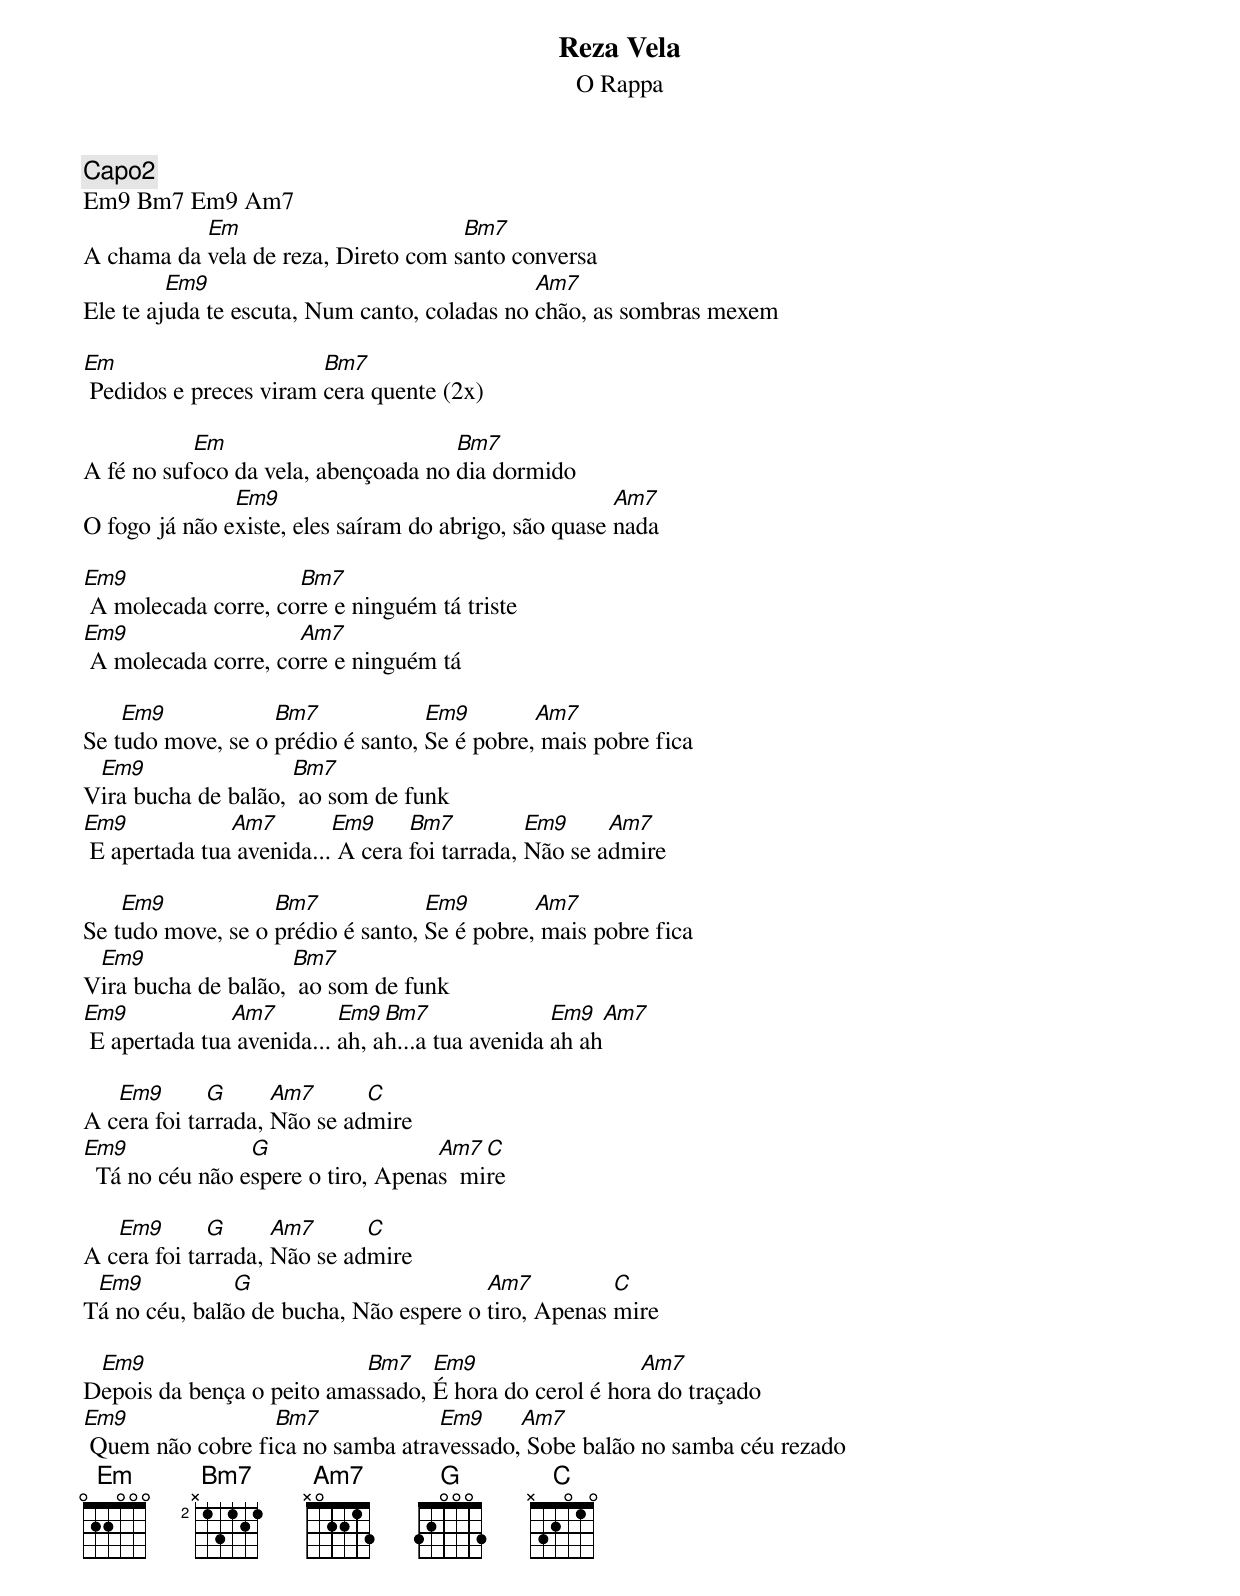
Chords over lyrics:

Reza Vela
O Rappa

Capo2
Em9 Bm7 Em9 Am7
           Em                        Bm7
A chama da vela de reza, Direto com santo conversa
         Em9                                  Am7
Ele te ajuda te escuta, Num canto, coladas no chão, as sombras mexem

Em                      Bm7
 Pedidos e preces viram cera quente (2x)

           Em                        Bm7
A fé no sufoco da vela, abençoada no dia dormido
               Em9                                     Am7
O fogo já não existe, eles saíram do abrigo, são quase nada

Em9                  Bm7
 A molecada corre, corre e ninguém tá triste
Em9                  Am7
 A molecada corre, corre e ninguém tá

    Em9            Bm7             Em9        Am7
Se tudo move, se o prédio é santo, Se é pobre, mais pobre fica
 Em9                 Bm7
Vira bucha de balão,  ao som de funk
Em9            Am7        Em9     Bm7          Em9     Am7
 E apertada tua avenida... A cera foi tarrada, Não se admire

    Em9            Bm7             Em9        Am7
Se tudo move, se o prédio é santo, Se é pobre, mais pobre fica
 Em9                 Bm7
Vira bucha de balão,  ao som de funk
Em9            Am7         Em9  Bm7               Em9    Am7
 E apertada tua avenida... ah, ah...a tua avenida ah ah

   Em9       G      Am7      C
A cera foi tarrada, Não se admire
Em9              G                  Am7  C
  Tá no céu não espere o tiro, Apenas  mire

   Em9       G      Am7      C
A cera foi tarrada, Não se admire
 Em9           G                        Am7          C
Tá no céu, balão de bucha, Não espere o tiro, Apenas mire

 Em9                       Bm7    Em9                  Am7
Depois da bença o peito amassado, É hora do cerol é hora do traçado
Em9               Bm7             Em9     Am7
 Quem não cobre fica no samba atravessado, Sobe balão no samba céu rezado
